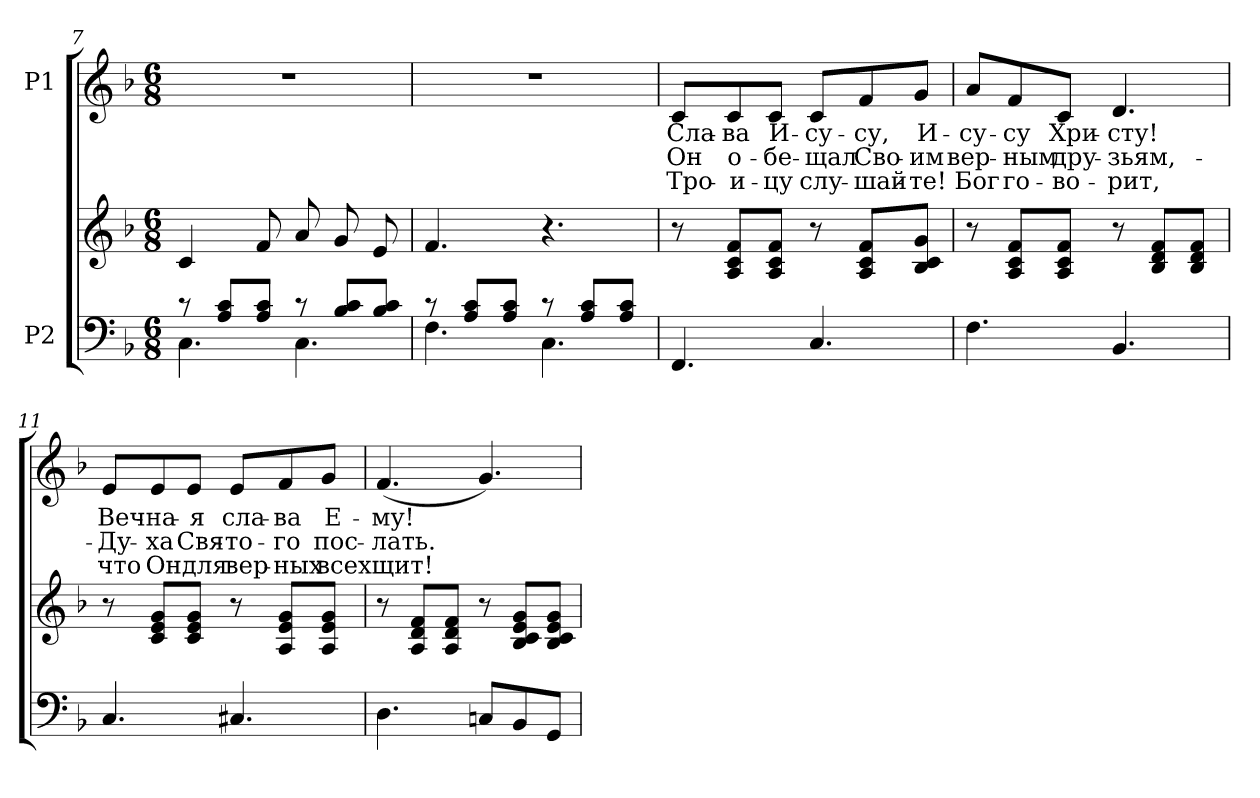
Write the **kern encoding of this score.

**kern	**kern	**kern	**text	**text	**text
*part2	*part2	*part1	*part1	*part1	*part1
*staff3	*staff2	*staff1	*staff1	*staff1	*staff1
*I"P2	*	*I"P1	*	*	*
*clefF4	*clefG2	*clefG2	*	*	*
*k[b-]	*k[b-]	*k[b-]	*	*	*
*F:	*F:	*F:	*	*	*
*M6/8	*M6/8	*M6/8	*	*	*
=7	=7	=7	=7	=7	=7
*^	*	*	*	*	*
!	!	!	!LO:N:vis=1	!	!	!
8r	4.Ci\	4ci/	2.r	.	.	.
8Ai/ 8ciL	.	.	.	.	.	.
8Ai/ 8ciJ	.	8fi/	.	.	.	.
8r	4.Ci\	8ai/	.	.	.	.
8B-i/ 8ciL	.	8gi/	.	.	.	.
8B-i/ 8ciJ	.	8ei/	.	.	.	.
=8	=8	=8	=8	=8	=8	=8
!	!	!	!LO:N:vis=1	!	!	!
8r	4.Fi\	4.fi/	2.r	.	.	.
8Ai/ 8ciL	.	.	.	.	.	.
8Ai/ 8ciJ	.	.	.	.	.	.
8r	4.Ci\	4.r	.	.	.	.
8Ai/ 8ciL	.	.	.	.	.	.
8Ai/ 8ciJ	.	.	.	.	.	.
*v	*v	*	*	*	*	*
!!LO:LB:g=z
=9	=9	=9	=9	=9	=9
!	!	!	!LO:LY:b:color=#000000	!LO:LY:b:color=#000000	!LO:LY:b:color=#000000
4.FFi/	8r	8ci/L	Сла-	Он	Тро-
!	!	!	!LO:LY:b:color=#000000	!LO:LY:b:color=#000000	!LO:LY:b:color=#000000
.	8Ai/ 8ci 8fiL	8ci/	-ва	о-	-и-
!	!	!	!LO:LY:b:color=#000000	!LO:LY:b:color=#000000	!LO:LY:b:color=#000000
.	8Ai/ 8ci 8fiJ	8ci/J	И-	-бе-	-цу
!	!	!	!LO:LY:b:color=#000000	!LO:LY:b:color=#000000	!LO:LY:b:color=#000000
4.Ci/	8r	8ci/L	-су-	-щал	слу-
!	!	!	!LO:LY:b:color=#000000	!LO:LY:b:color=#000000	!LO:LY:b:color=#000000
.	8Ai/ 8ci 8fiL	8fi/	-су,	Сво-	-шай-
!	!	!	!LO:LY:b:color=#000000	!LO:LY:b:color=#000000	!LO:LY:b:color=#000000
.	8B-i/ 8ci 8giJ	8gi/J	И-	-им	-те!
=10	=10	=10	=10	=10	=10
!	!	!	!LO:LY:b:color=#000000	!LO:LY:b:color=#000000	!LO:LY:b:color=#000000
4.Fi\	8r	8ai/L	-су-	вер-	Бог
!	!	!	!LO:LY:b:color=#000000	!LO:LY:b:color=#000000	!LO:LY:b:color=#000000
.	8Ai/ 8ci 8fiL	8fi/	-су	-ным	го-
!	!	!	!LO:LY:b:color=#000000	!LO:LY:b:color=#000000	!LO:LY:b:color=#000000
.	8Ai/ 8ci 8fiJ	8ci/J	Хри-	дру-	-во-
!	!	!	!LO:LY:b:color=#000000	!LO:LY:b:color=#000000	!LO:LY:b:color=#000000
4.BB-i/	8r	4.di/	-сту!	-зьям,-	-рит,
.	8B-i/ 8di 8fiL	.	.	.	.
.	8B-i/ 8di 8fiJ	.	.	.	.
=11	=11	=11	=11	=11	=11
!	!	!	!LO:LY:b:color=#000000	!LO:LY:b:color=#000000	!LO:LY:b:color=#000000
4.Ci/	8r	8ei/L	Веч-	-Ду-	что
!	!	!	!LO:LY:b:color=#000000	!LO:LY:b:color=#000000	!LO:LY:b:color=#000000
.	8ci/ 8ei 8giL	8ei/	-на-	-ха	Он
!	!	!	!LO:LY:b:color=#000000	!LO:LY:b:color=#000000	!LO:LY:b:color=#000000
.	8ci/ 8ei 8giJ	8ei/J	-я	Свя-	для
!	!	!	!LO:LY:b:color=#000000	!LO:LY:b:color=#000000	!LO:LY:b:color=#000000
4.C#Xi/	8r	8ei/L	сла-	-то-	вер-
!	!	!	!LO:LY:b:color=#000000	!LO:LY:b:color=#000000	!LO:LY:b:color=#000000
.	8Ai/ 8ei 8giL	8fi/	-ва	-го	-ных
!	!	!	!LO:LY:b:color=#000000	!LO:LY:b:color=#000000	!LO:LY:b:color=#000000
.	8Ai/ 8ei 8giJ	8gi/J	Е-	пос-	всех
=12	=12	=12	=12	=12	=12
!	!	!	!LO:LY:b:color=#000000	!LO:LY:b:color=#000000	!LO:LY:b:color=#000000
4.Di\	8r	(4.fi/	-му!	-лать.	щит!
.	8Ai/ 8di 8fiL	.	.	.	.
.	8Ai/ 8di 8fiJ	.	.	.	.
8Cni/L	8r	4.gi/)	.	.	.
8BB-i/	8B-i/ 8ci 8ei 8giL	.	.	.	.
8GGi/J	8B-i/ 8ci 8ei 8giJ	.	.	.	.
=	=	=	=	=	=
*-	*-	*-	*-	*-	*-
